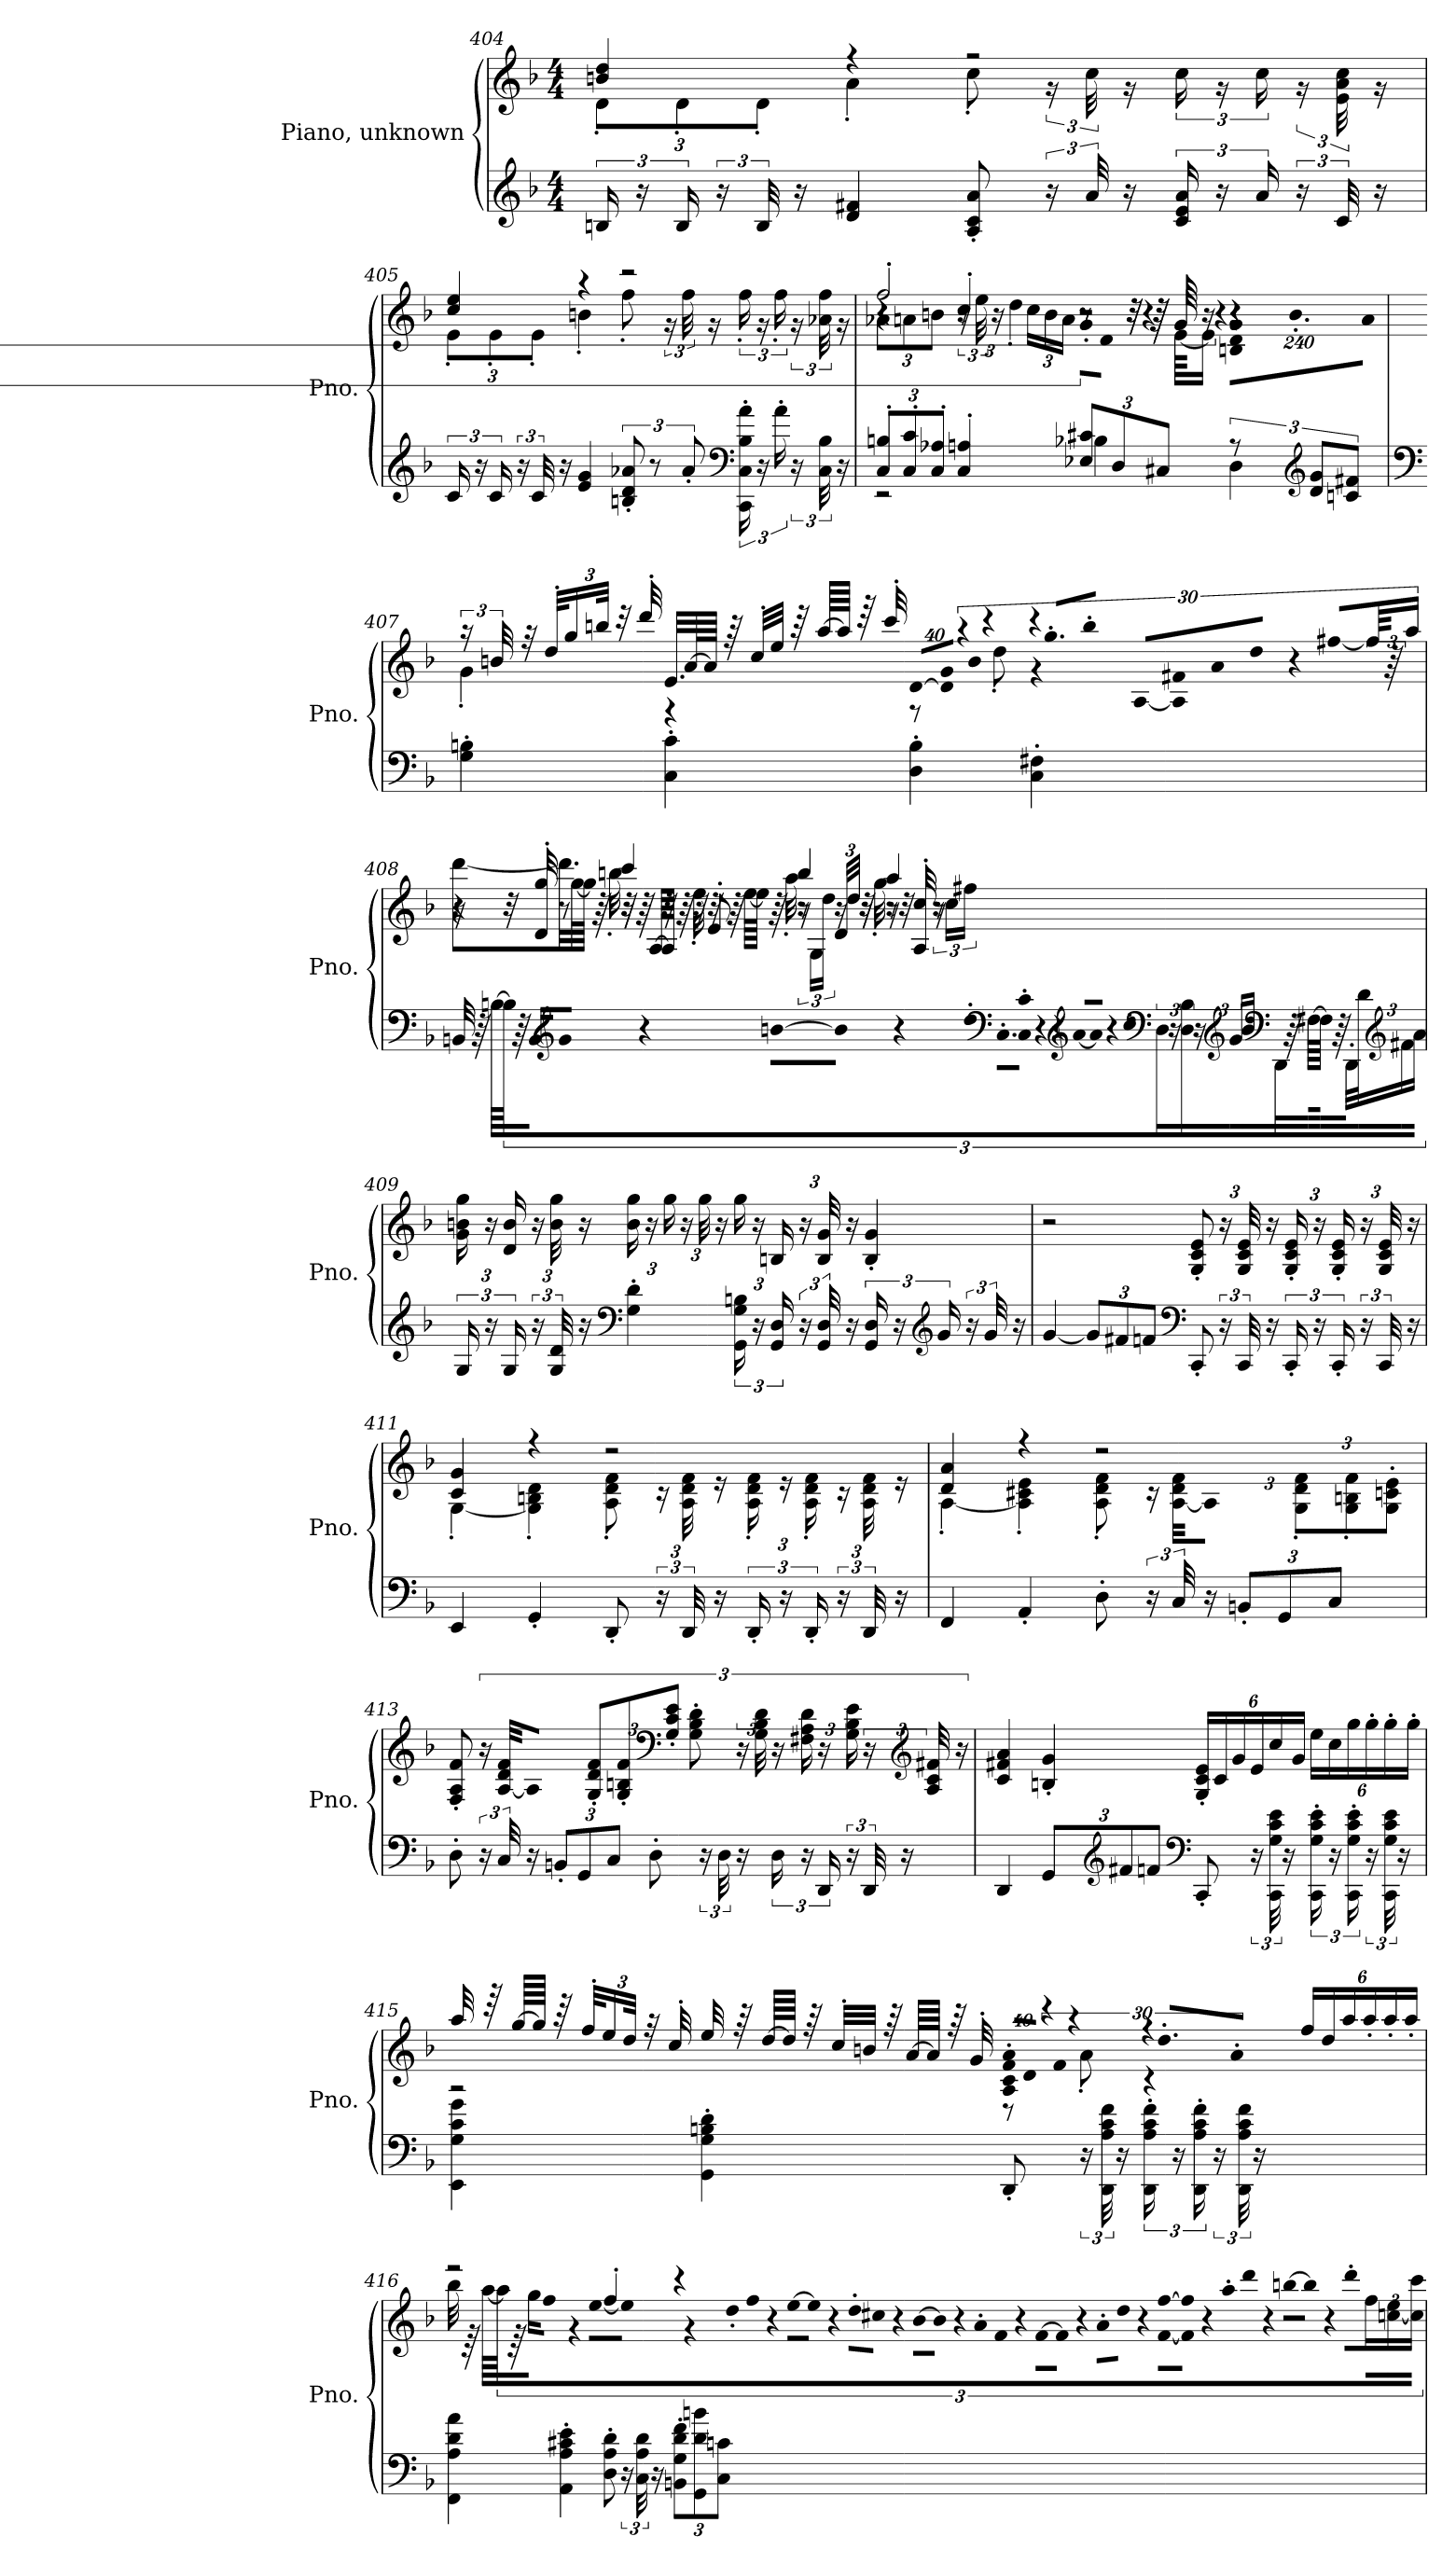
**kern	**kern
*part1	*part1
*staff2	*staff1
*I"Piano, unknown	*
*I'Pno.	*
!!LO:LB:g=z
*clefG2	*clefG2
*k[b-]	*k[b-]
*M4/4	*M4/4
=404	=404
*	*^
*	*	*Xbrackettup
24Bn/	4bn/ 4dd/	12d'\L
24r	.	.
24B/	.	12d'\
24r	.	.
48B/	.	12d'\J
16r	.	.
4d/ 4f#X/	4r	4a'\
8A/' 8c/' 8a/'	2r	8cc'\
*	*	*brackettup
24r	.	24r
48a/	.	48cc\
16r	.	16r
24c/ 24e/ 24a/	.	24cc\
24r	.	24r
24a/	.	24cc\
24r	.	24r
48c/	.	48e\ 48a\ 48cc\
16r	.	16r
=405	=405	=405
*	*	*Xbrackettup
24c/	4cc/ 4ee/	12e'\L
24r	.	.
24c/	.	12e'\
24r	.	.
48c/	.	12e'\J
16r	.	.
4e/ 4g/	4r	4bn'\
12Bn/' 12d/' 12a-X/'	2r	8ff'\
12r	.	.
*	*	*brackettup
.	.	24r
12a-'/	.	48ff\
.	.	16r
*clefF4	*	*
24CC\' 24C\' 24B\' 24a-\'	.	24ff'\
24r	.	24r
24a-'\	.	24ff'\
24r	.	24r
48C\ 48B\	.	48a-X\ 48ff\
16r	.	16r
*	*v	*v
!!LO:LB:g=z
=406	=406
*Xbrackettup	*
*^	*^
*	*	*	*^
*	*	*	*	*^
12C/' 12Bn/'L	2r	2ff'/	4r	4r	12a-X\L
12C/' 12c/'	.	.	.	.	12an\
12C/' 12A-X/'J	.	.	.	.	12bn\J
4C/' 4An/'	.	.	24r	4cc'/	12r
.	.	.	48ee\	.	.
.	.	.	16r	.	.
.	.	.	.	.	6dd'\
*	*	*	*Xbrackettup	*	*
.	.	.	24cc\LL	.	.
.	.	.	24b\	.	.
.	.	.	24a\JJ	.	.
*	*	*	*	*	*brackettup
!	!	!	!	!	!LO:N:vis=16
12E-X/ 12c#X/L	4B-X\	2r	8r	8r	1920%137g'\LL
!	!	!	!	!	!LO:N:vis=16
.	.	.	.	.	1920%137d\JJ
12D/	.	.	.	.	.
.	.	.	32r	32r	.
!	!	!	!	!	!LO:N:vis=16
.	.	.	.	.	1920%137r
.	.	.	64r	64r	.
12C#X/J	.	.	.	.	.
.	.	.	[64e\KKLL	64g/	.
.	.	.	16e\JJ]	16r	.
!	!	!	!	!	!LO:N:vis=32
.	.	.	.	.	640%23r
*brackettup	*	*	*	*	*
!	!	!	!	!	!LO:N:vis=16
12r	4D\	.	4r	4r	1920%137Bn\ 1920%137d\ 1920%137g\LL
!	!	!	!	!	!LO:N:vis=16.
.	.	.	.	.	960%103b'\
*clefG2	*	*	*	*	*
12d/ 12g/L	.	.	.	.	.
12cn/ 12f#X/J	.	.	.	.	.
!	!	!	!	!	!LO:N:vis=16
.	.	.	.	.	1920%137a\JJ
*v	*v	*	*	*	*
*	*v	*v	*v	*v
!!LO:LB:g=z
=407	=407
*clefF4	*
*	*^
4G\' 4Bn\'	24r	4g'\
.	48bn/	.
.	32r	.
.	32dd'/KLL	.
*	*Xbrackettup	*
.	24gg/	.
.	48bbn/JJk	.
.	32r	.
.	32ddd'/	.
4C\' 4c\'	32.e/LLL	4r
.	[64a/L	.
.	64a/JJJJ]	.
.	64r	.
.	32cc'/LLL	.
.	32ee/JJJ	.
.	64r	.
.	[64aa/LLLL	.
.	64aa/JJJJ]	.
.	64r	.
.	32ccc'/	.
*	*brackettup	*
!	!LO:N:vis=32	!
4D\' 4B\'	[640%23d/LLL	8r
!	!LO:N:vis=32	!
.	640%23d/] 640%23g/JJJ	.
!	!LO:N:vis=64	!
.	960%17r	.
!	!LO:N:vis=64	!
.	960%17b/	.
!	!LO:N:vis=32	!
.	640%23r	.
.	.	8dd'\
!	!LO:N:vis=64	!
.	960%17r	.
!	!LO:N:vis=32.	!
.	1920%103gg'/LLL	.
!	!LO:N:vis=32	!
.	640%23bb'/JJJ	.
4C\' 4F#X\'	.	4r
*	*Xbrackettup	*
.	[24A/LL	.
.	24A/] 24f#X/	.
.	24a/	.
.	32dd/JJk	.
.	64r	.
.	[64ff#X/LLLL	.
*	*brackettup	*
.	96ff#/JJJJ]	.
.	96r	.
.	24aa/	.
1920ryy	.	1920ryy
!!LO:LB:g=z
=408	=408	=408
*	*	*^
32BBn/	4r	[8ddd\L	16r
64r	.	.	.
[64Bn\LLLL	.	.	.
96B\JJJJ]	.	.	32r
96r	.	.	.
24BB/LL	.	.	.
.	.	.	32d/' 32gg/'
*clefG2	*	*	*
32g/JJk	.	32.ddd\LL]	8r
64r	.	.	.
[64bn\LLLL	.	[64gg\L	.
64b\JJJJ]	.	64gg\JJJJ]	.
64r	.	64r	.
32dd'\	.	32bbn'\	.
*clefF4	*	*	*
16.C'\LL	4ccc/	16r	32r
.	.	.	64r
.	.	.	[64A/LLLL
.	.	32r	64A/JJJJ]
.	.	.	64r
32C\' 32c\'JJk	.	32ee'\	32r
32r	.	32r	8e'/
64r	.	64r	.
*clefG2	*	*	*
[64a/LLLL	.	[64ee\LLLL	.
64a/JJJJ]	.	64ee\JJJJ]	.
64r	.	64r	.
32cc'\	.	32aa'\	.
*clefF4	*	*	*
24D\	4bb/	24r	8r
24r	.	24G\LL	.
24D\ 24B\	.	24dd\JJ	.
*	*	*	*Xbrackettup
24r	.	16r	24d/LL
*clefG2	*	*	*
24g/LL	.	.	48dd/JJk
.	.	32r	16r
24b/JJ	.	.	.
.	.	32gg'\	.
*clefF4	*	*	*
32DD/	4aa/	8r	16r
64r	.	.	.
[64F#X\LLLL	.	.	.
64F#\JJJJ]	.	.	32r
64r	.	.	.
32DD'\KLL	.	.	32A/' 32cc/'
*Xbrackettup	*	*brackettup	*
24d\	.	24r	8r
*clefG2	*	*	*
24f#X\	.	24cc\LL	.
24a\JJ	.	24ff#X\JJ	.
*	*v	*v	*v
!!LO:LB:g=z
=409	=409
*brackettup	*
24G/	24g\ 24bn\ 24gg\
24r	24r
24G/	24d/ 24b/
24r	24r
48G/ 48d/	48b\ 48gg\
16r	16r
*clefF4	*
4G\' 4d\'	24b\ 24gg\
.	24r
.	24gg\
.	24r
.	48gg\
.	16r
24GG\ 24G\ 24Bn\	24gg\
24r	24r
24GG/ 24D/	24Bn/
24r	24r
48GG/ 48D/	48B/ 48g/
16r	16r
24GG/ 24D/	4B/' 4g/'
24r	.
*clefG2	*
24g/	.
24r	.
48g/	.
16r	.
!!LO:PB:g=z
=410	=410
[4g/	2r
*Xbrackettup	*
12g/L]	.
12f#X/	.
12fn/J	.
*clefF4	*
8CC'/	8G/' 8c/' 8e/'
*brackettup	*
24r	24r
48CC/	48G/ 48c/ 48e/
16r	16r
24CC'/	24G/' 24c/' 24e/'
24r	24r
24CC'/	24G/' 24c/' 24e/'
24r	24r
48CC/	48G/ 48c/ 48e/
16r	16r
=411	=411
*	*^
4EE/	4c/ 4g/	[4G'\
4GG'/	4r	4G\]' 4Bn\' 4d\'
8DD'/	2r	8A\' 8d\' 8f\'
24r	.	24r
48DD/	.	48A\ 48d\ 48f\
16r	.	16r
24DD'/	.	24A\' 24d\' 24f\'
24r	.	24r
24DD'/	.	24A\' 24d\' 24f\'
24r	.	24r
48DD/	.	48A\ 48d\ 48f\
16r	.	16r
!!LO:LB:g=z	!!
=412	=412	=412
4FF/	4d/ 4a/	[4A'\
4AA'/	4r	4A\]' 4c#X\' 4e\'
8D'\	2r	8A\' 8d\' 8f\'
24r	.	24r
48C/	.	[48A\ 48d\ 48f\KLL
16r	.	16A\JJ]
*Xbrackettup	*	*Xbrackettup
12BBn'/L	.	12G\' 12d\' 12f\'L
12GG/	.	12G\' 12Bn\' 12f\'
12C/J	.	12G\' 12cn\' 12e\'J
*	*v	*v
=413	=413
8D'\	8F/' 8A/' 8f/'
*brackettup	*brackettup
24r	24r
48C/	[48A/ 48d/ 48f/KLL
16r	16A/JJ]
*Xbrackettup	*Xbrackettup
12BBn'/L	12G/' 12d/' 12f/'L
12GG/	12G/' 12Bn/' 12f/'
*	*clefF4
12C/J	12G/' 12c/' 12e/'J
8D'\	8G\' 8B\' 8d\'
*brackettup	*brackettup
24r	24r
48D\	48G\ 48B\ 48d\
16r	16r
24D\	24F#X\ 24A\ 24d\
24r	24r
24DD/	24G\ 24B\ 24e\
24r	24r
*	*clefG2
48DD/	48A/ 48c/ 48f#X/
16r	16r
!!LO:LB:g=z
=414	=414
4DD/	4c/ 4f#X/ 4a/
*Xbrackettup	*
12GG/L	4Bn/' 4g/'
*clefG2	*
12f#X/	.
12fn/J	.
*clefF4	*
*	*Xbrackettup
8CC'/	24G/' 24c/' 24e/'LL
.	24c/
.	24g/
*brackettup	*
24r	24e/
48CC\ 48G\ 48c\ 48e\	24cc/
16r	.
.	24g/JJ
24CC\' 24G\' 24c\' 24e\'	24ee\LL
24r	24cc\
24CC\' 24G\' 24c\' 24e\'	24gg\
24r	24gg'\
48CC\ 48G\ 48c\ 48e\	24gg'\
16r	.
.	24gg'\JJ
!!LO:LB:g=z
=415	=415
*	*^
4EE\ 4G\ 4c\ 4g\	32aa/	2r
.	64r	.
.	[64gg/LLLL	.
.	64gg/JJJJ]	.
.	64r	.
.	32ff'/KLL	.
.	24ee/	.
.	48dd/JJk	.
.	32r	.
.	32cc'/	.
4GG\' 4G\' 4Bn\' 4d\'	32ee/	.
.	64r	.
.	[64dd/LLLL	.
.	64dd/JJJJ]	.
.	64r	.
.	32cc'/LLL	.
.	32bn/JJJ	.
.	64r	.
.	[64a/LLLL	.
.	64a/JJJJ]	.
.	64r	.
.	32g'/	.
*	*brackettup	*
!	!LO:N:vis=32	!
8DD'/	640%23A/' 640%23c/' 640%23f/' 640%23a/'LLL	8r
!	!LO:N:vis=32	!
.	640%23d/JJJ	.
!	!LO:N:vis=64	!
.	960%17r	.
!	!LO:N:vis=64	!
.	960%17f/	.
!	!LO:N:vis=32	!
.	640%23r	.
24r	.	8a'\
!	!LO:N:vis=64	!
.	960%17r	.
!	!LO:N:vis=32.	!
.	1920%103dd'/LLL	.
48DD\ 48A\ 48c\ 48f\	.	.
16r	.	.
!	!LO:N:vis=32	!
.	640%23a'/JJJ	.
24DD\' 24A\' 24c\' 24f\'	.	4r
*	*Xbrackettup	*
.	24ff/LL	.
24r	.	.
.	24dd/	.
24DD\' 24A\' 24c\' 24f\'	.	.
.	24aa/	.
24r	.	.
.	24aa'/	.
48DD\ 48A\ 48c\ 48f\	.	.
.	24aa'/	.
16r	.	.
.	24aa'/JJ	.
1920ryy	.	1920ryy
!!LO:LB:g=z	!!
=416	=416	=416
4FF\ 4A\ 4d\ 4a\	2r	32bb-\
.	.	64r
.	.	[64aa\LLLL
*	*	*brackettup
.	.	96aa\JJJJ]
.	.	96r
.	.	24gg\LL
.	.	32ff\JJk
.	.	64r
.	.	[64ee\LLLL
.	.	64ee\JJJJ]
.	.	64r
.	.	32dd'\
4AA\' 4A\' 4c#X\' 4e\'	.	32ff\
.	.	64r
.	.	[64ee\LLLL
.	.	64ee\JJJJ]
.	.	64r
.	.	32dd'\LLL
.	.	32cc#X\JJJ
.	.	64r
.	.	[64b-\LLLL
.	.	64b-\JJJJ]
.	.	64r
.	.	32a'\
8D\' 8A\' 8d\'	4ff'/	32f\
.	.	64r
.	.	[64f\LLLL
.	.	64f\JJJJ]
.	.	64r
.	.	32a'\LLL
24r	.	32dd\JJJ
.	.	64r
48C\ 48A\ 48d\	.	.
.	.	[64f\ [64ff\LLLL
16r	.	64f\] 64ff\]JJJJ
.	.	64r
.	.	32aa'\
*Xbrackettup	*	*
12BBn\' 12G\' 12d\' 12f\'L	4r	32ddd\
.	.	64r
.	.	[64bbn\LLLL
.	.	64bb\JJJJ]
.	.	64r
12GG\ 12d\ 12bn\	.	.
.	.	32ddd'\KLL
*	*	*Xbrackettup
.	.	24ff\
12C\ 12cn\J	.	[24ccn\ 24ee\
.	.	24cc\] 24ccc\JJ
*	*v	*v
=	=
*-	*-
